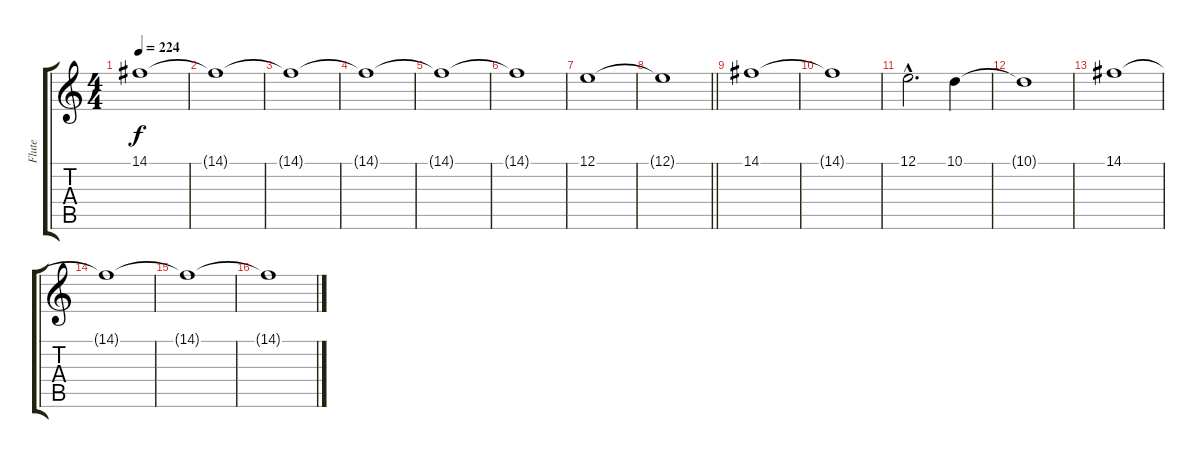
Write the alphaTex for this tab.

\track ("Flute" "Flute") {instrument flute}
\staff {score tabs}
\tuning (E4 B3 G3 D3 A2 E2) {hide}
\ts (4 4)
\tempo 224
\clef g2
\ks c
14.1.1{dy f} |
14.1{t}.1 |
14.1{t}.1{volume 8} |
14.1{t}.1 |
14.1{t}.1 |
14.1{t}.1 |
12.1.1 |
\barLineRight lightlight
12.1{t}.1 |
14.1.1{volume 6} |
14.1{t}.1 |
12.1{hac}.2{d volume 4} 10.1.4 |
10.1{t}.1 |
14.1.1 |
14.1{t}.1 |
14.1{t}.1{volume 0} |
14.1{t}.1
